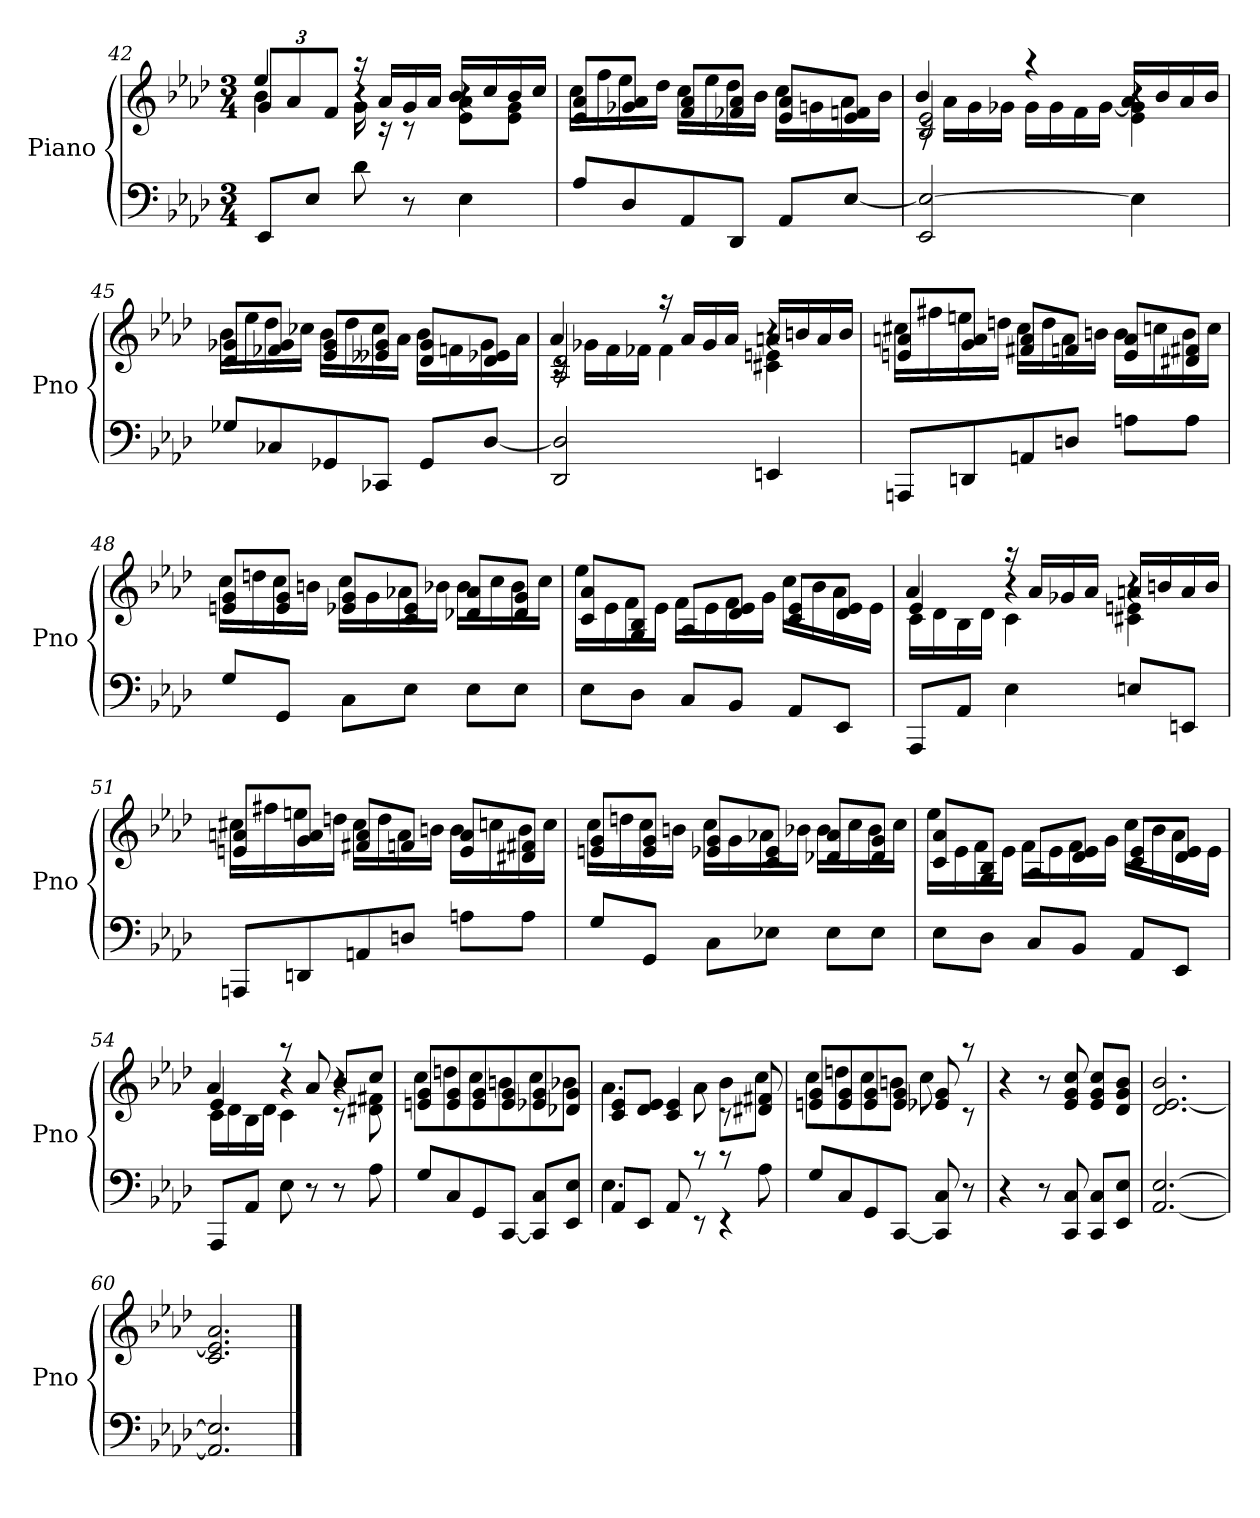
**kern	**kern
*part1	*part1
*staff2	*staff1
*I"Piano	*
*I'Pno	*
*clefF4	*clefG2
*k[b-e-a-d-]	*k[b-e-a-d-]
*A-:	*A-:
*M3/4	*M3/4
=42	=42
*	*^
*	*	*^
8EE-L	12g/L	4b-	4ee-
.	12a-/	.	.
8E-J	.	.	.
.	12f/J	.	.
8d-	4r	16g	16raa
.	.	16rc	16a-LL
8r	.	8rc	16g
.	.	.	16a-JJ
4E-	4r	8e- 8a-L	16b-LL
.	.	.	16cc
.	.	8e- 8gJ	16b-
.	.	.	16ccJJ
*	*	*v	*v
=43	=43	=43
8A-L	8e- 8a-L	16ccLL
.	.	16ff
8D-	8g-X 8a-J	16ee-
.	.	16dd-JJ
8AA-	8f 8a-L	16ccLL
.	.	16ee-
8DD-J	8f-X 8a-J	16dd-
.	.	16b-JJ
8AA-L	8e- 8a-L	16ccLL
.	.	16gn
[8E-J	8e- 8fnJ	16a-
.	.	16b-JJ
=44	=44	=44
*	*	*^
2EE- 2E-_	2B-/ 2e-/	16rc	4b-
.	.	16a-LL	.
.	.	16g	.
.	.	16g-XJJ	.
.	.	16g-LL	4raa
.	.	16g-	.
.	.	16f	.
.	.	[16g-JJ	.
4E-]	4r	4e- 4g-]	16a-LL
.	.	.	16b-
.	.	.	16a-
.	.	.	16b-JJ
*	*	*v	*v
=45	=45	=45
8G-XL	8d- 8g-XL	16b-LL
.	.	16ee-
8C-X	8f-X 8g-J	16dd-
.	.	16cc-XJJ
8GG-X	8e- 8g-L	16b-LL
.	.	16dd-
8CC-XJ	8e--X 8g-J	16cc-
.	.	16a-JJ
8GG-L	8d- 8g-L	16b-LL
.	.	16fn
[8D-J	8d- 8e-XJ	16g-
.	.	16a-JJ
=46	=46	=46
*	*	*^
2DD- 2D-]	2A-/ 2d-/	16rc	4a-
.	.	16g-XLL	.
.	.	16f	.
.	.	16f-XJJ	.
.	.	4f-	16raa
.	.	.	16a-LL
.	.	.	16g-
.	.	.	16a-JJ
4EEn	4r	4c#X 4en	16anLL
.	.	.	16bn
.	.	.	16a
.	.	.	16bJJ
*	*	*v	*v
=47	=47	=47
8AAAnL	8en 8anL	16cc#XLL
.	.	16ff#X
8DDn	8g 8aJ	16een
.	.	16ddnJJ
8AAn	8f#X 8aL	16cc#LL
.	.	16dd
8DnJ	8fnJ	16a
.	.	16bnJJ
8AnL	8e 8aL	16bLL
.	.	16ccn
8AJ	8d#X 8f#XJ	16b
.	.	16ccJJ
=48	=48	=48
8GL	8en 8gL	16ccLL
.	.	16ddn
8GGJ	8e 8gJ	16cc
.	.	16bnJJ
8CL	8e-X 8gL	16ccLL
.	.	16g
8E-J	8c 8e-J	16a-X
.	.	16b-XJJ
8E-L	8d-X 8a-L	16b-LL
.	.	16cc
8E-J	8d- 8gJ	16b-
.	.	16ccJJ
=49	=49	=49
8E-L	8c 8a-L	16ee-LL
.	.	16e-
8D-J	8G 8B-J	16f
.	.	16e-JJ
8CL	8A-L	16fLL
.	.	16e-
8BB-J	8d- 8e-J	16f
.	.	16gJJ
8AA-L	8c 8e-L	16ccLL
.	.	16b-
8EE-J	8d- 8e-J	16a-
.	.	16e-JJ
=50	=50	=50
*	*	*^
8AAA-L	4e-/	16cLL	4a-
.	.	16d-	.
8AA-J	.	16B-	.
.	.	16d-JJ	.
4E-	4r	4c	16raa
.	.	.	16a-LL
.	.	.	16g-X
.	.	.	16a-JJ
8EnL	4r	4c#X 4en	16anLL
.	.	.	16bn
8EEnJ	.	.	16a
.	.	.	16bJJ
*	*	*v	*v
=51	=51	=51
8AAAnL	8en 8anL	16cc#XLL
.	.	16ff#X
8DDn	8g 8aJ	16een
.	.	16ddnJJ
8AAn	8f#X 8aL	16cc#LL
.	.	16dd
8DnJ	8fnJ	16a
.	.	16bnJJ
8AnL	8e 8aL	16bLL
.	.	16ccn
8AJ	8d#X 8f#XJ	16b
.	.	16ccJJ
=52	=52	=52
8GL	8en 8gL	16ccLL
.	.	16ddn
8GGJ	8e 8gJ	16cc
.	.	16bnJJ
8CL	8e-X 8gL	16ccLL
.	.	16g
8E-XJ	8c 8e-J	16a-X
.	.	16b-XJJ
8E-L	8d-X 8a-L	16b-LL
.	.	16cc
8E-J	8d- 8gJ	16b-
.	.	16ccJJ
=53	=53	=53
8E-L	8c 8a-L	16ee-LL
.	.	16e-
8D-J	8G 8B-J	16f
.	.	16e-JJ
8CL	8A-L	16fLL
.	.	16e-
8BB-J	8d- 8e-J	16f
.	.	16gJJ
8AA-L	8c 8e-L	16ccLL
.	.	16b-
8EE-J	8d- 8e-J	16a-
.	.	16e-JJ
=54	=54	=54
*	*	*^
8AAA-L	4e-/	16cLL	4a-
.	.	16d-	.
8AA-J	.	16B-	.
.	.	16d-JJ	.
8E-	4r	4c	8raa
8r	.	.	8a-
8r	4r	8rc	8b-L
8A-	.	8d#X 8f#X	8ccJ
*	*	*v	*v
=55	=55	=55
8GL	8en 8gL	8ccL
8C	8e 8g	8ddn
8GG	8e 8g	8cc
[8CCJ	8e 8g	8bn
8CC] 8CL	8e-X 8g	8cc
8EE- 8E-J	8d-X 8gJ	8b-XJ
=56	=56	=56
*^	*	*
8AA-L	4.E-	8c 8e-L	4.a-
8EE-J	.	8d- 8e-J	.
8AA-	.	4c 4e-	.
8rEE	8rc	.	8a-
4rEE	8rc	8rc	8b-L
.	8A-	8d#X 8f#X	8ccJ
*v	*v	*	*
=57	=57	=57
8GL	8en 8gL	8ccL
8C	8e 8g	8ddn
8GG	8e 8g	8cc
[8CCJ	8e 8gJ	8bnJ
8CC] 8C	8e-X 8g	8cc
8r	8rc	8raa
*	*v	*v
=58	=58
4r	4r
8r	8r
8CC 8C	8e- 8g 8cc
8CC 8CL	8e- 8g 8ccL
8EE- 8E-J	8d- 8g 8b-J
=59	=59
[2.AA- [2.E-	2.d- [2.e- 2.b-
=60	=60
2.AA-] 2.E-]	2.c 2.e-] 2.a-
==	==
*-	*-
